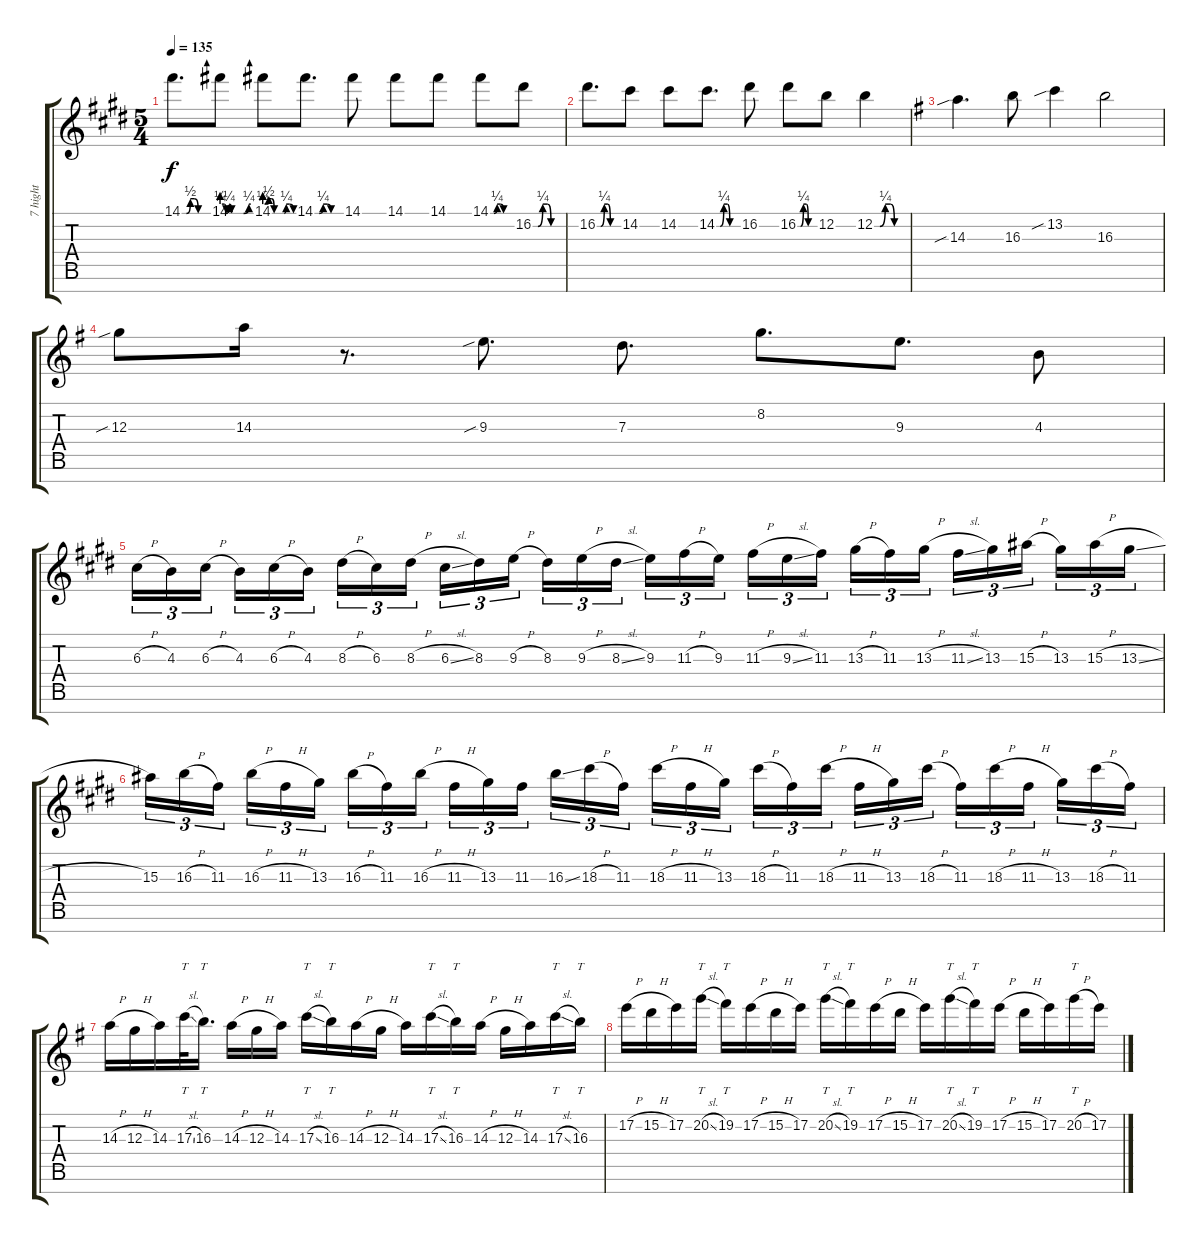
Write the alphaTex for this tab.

\track ("7 hight" "7 hight") {instrument acousticguitarsteel}
\staff {score tabs}
\tuning (E4 B3 G3 D3 A2 E2 B1) {hide}
\ts (5 4)
\tempo 135
\clef g2
\ks e
14.1{be (custom 0 0 10 0 19 2 28 2 37 0 60 0)}.8{d dy f} 14.1{be (custom 0 1 5 1 9 0 15 1 20 0 45 0 56 1 60 1)}.8 14.1{be (custom 0 1 5 1 9 2 15 2 20 0 41 0 45 1 52 1 60 0)}.8 14.1{be (custom 0 0 10 0 19 1 28 1 37 0 60 0)}.8{d} 14.1.8 14.1.8 14.1.8 14.1{be (custom 0 0 10 0 19 1 28 1 37 0 60 0)}.8 16.2{be (custom 0 0 10 0 20 1 30 1 37 0 60 0)}.8 |
16.2{be (custom 0 0 10 0 20 1 30 1 37 0 60 0)}.8{d} 14.2.8 14.2.8 14.2{be (custom 0 0 10 0 20 1 30 1 37 0 60 0)}.8{d} 16.2.8 16.2{be (custom 0 0 10 0 20 1 30 1 37 0 60 0)}.8 12.2.8 12.2{be (custom 0 0 10 0 20 1 30 1 37 0 60 0)}.4 |
\ks g
14.3{sib}.4{d} 16.3.8 13.2{sib}.4 16.3.2 |
12.3{sib}.8 14.3.16 r.8{d} 9.3{sib}.8{d} 7.3.8{d} 8.2.8{d} 9.3.8{d} 4.3.8 |
\ks e
6.3{h}.16{tu (3 2)} 4.3.16{tu (3 2)} 6.3{h}.16{tu (3 2) beam splitsecondary} 4.3.16{tu (3 2)} 6.3{h}.16{tu (3 2)} 4.3.16{tu (3 2)} 8.3{h}.16{tu (3 2)} 6.3.16{tu (3 2)} 8.3{h}.16{tu (3 2) beam splitsecondary} 6.3{sl}.16{tu (3 2)} 8.3.16{tu (3 2)} 9.3{h}.16{tu (3 2)} 8.3.16{tu (3 2)} 9.3{h}.16{tu (3 2)} 8.3{sl}.16{tu (3 2) beam splitsecondary} 9.3.16{tu (3 2)} 11.3{h}.16{tu (3 2)} 9.3.16{tu (3 2)} 11.3{h}.16{tu (3 2)} 9.3{sl}.16{tu (3 2)} 11.3.16{tu (3 2) beam splitsecondary} 13.3{h}.16{tu (3 2)} 11.3.16{tu (3 2)} 13.3{h}.16{tu (3 2)} 11.3{sl}.16{tu (3 2)} 13.3.16{tu (3 2)} 15.3{h}.16{tu (3 2) beam splitsecondary} 13.3.16{tu (3 2)} 15.3{h}.16{tu (3 2)} 13.3{sl}.16{tu (3 2)} |
15.3.16{tu (3 2)} 16.3{h}.16{tu (3 2)} 11.3.16{tu (3 2) beam splitsecondary} 16.3{h}.16{tu (3 2)} 11.3{h}.16{tu (3 2)} 13.3.16{tu (3 2)} 16.3{h}.16{tu (3 2)} 11.3.16{tu (3 2)} 16.3{h}.16{tu (3 2) beam splitsecondary} 11.3{h}.16{tu (3 2)} 13.3.16{tu (3 2)} 11.3.16{tu (3 2)} 16.3{ss}.16{tu (3 2)} 18.3{h}.16{tu (3 2)} 11.3.16{tu (3 2) beam splitsecondary} 18.3{h}.16{tu (3 2)} 11.3{h}.16{tu (3 2)} 13.3.16{tu (3 2)} 18.3{h}.16{tu (3 2)} 11.3.16{tu (3 2)} 18.3{h}.16{tu (3 2) beam splitsecondary} 11.3{h}.16{tu (3 2)} 13.3.16{tu (3 2)} 18.3{h}.16{tu (3 2)} 11.3.16{tu (3 2)} 18.3{h}.16{tu (3 2)} 11.3{h}.16{tu (3 2) beam splitsecondary} 13.3.16{tu (3 2)} 18.3{h}.16{tu (3 2)} 11.3.16{tu (3 2)} |
\ks g
14.3{h}.16 12.3{h}.16 14.3.16 17.3{sl}.32{tt} 16.3.16{tt d} 14.3{h}.16 12.3{h}.16 14.3.16 17.3{sl}.16{tt} 16.3.16{tt} 14.3{h}.16 12.3{h}.16 14.3.16 17.3{sl}.16{tt} 16.3.16{tt} 14.3{h}.16 12.3{h}.16 14.3.16 17.3{sl}.16{tt} 16.3.16{tt} |
17.2{h}.16 15.2{h}.16 17.2.16 20.2{sl}.16{tt} 19.2.16{tt} 17.2{h}.16 15.2{h}.16 17.2.16 20.2{sl}.16{tt} 19.2.16{tt} 17.2{h}.16 15.2{h}.16 17.2.16 20.2{sl}.16{tt} 19.2.16{tt} 17.2{h}.16 15.2{h}.16 17.2.16 20.2{h}.16{tt} 17.2.16
